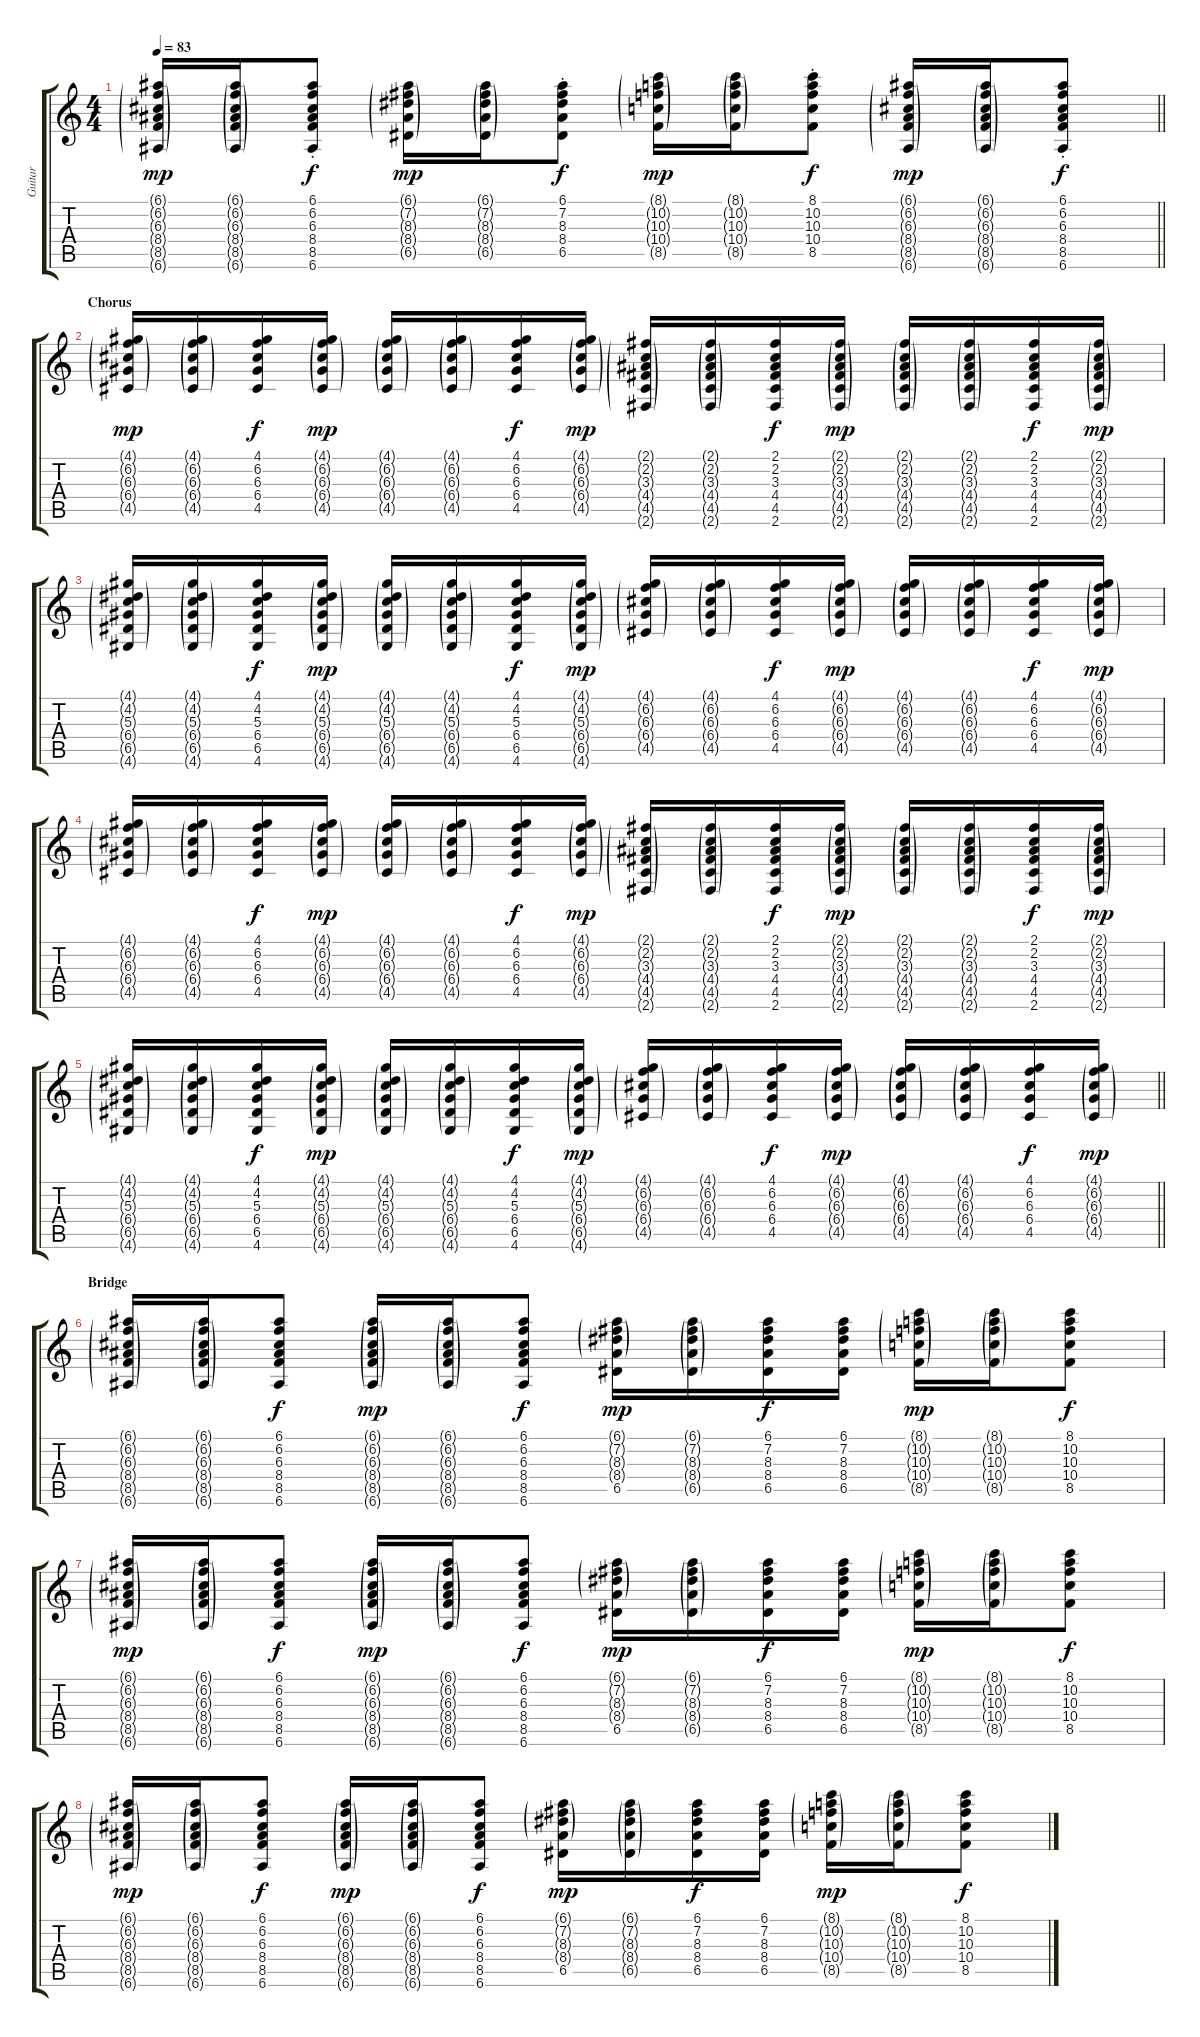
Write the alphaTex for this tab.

\track ("Guitar" "Guitar") {instrument acousticguitarsteel}
\staff {score tabs}
\tuning (E4 B3 G3 D3 A2 E2) {hide}
\ts (4 4)
\tempo 83
\clef g2
\barLineRight lightlight
\ks c
(6.1{g} 6.2{g} 6.3{g} 8.4{g} 8.5{g} 6.6{g}).16{dy mp} (6.1{g} 6.2{g} 6.3{g} 8.4{g} 8.5{g} 6.6{g}).16 (6.1{st} 6.2{st} 6.3{st} 8.4{st} 8.5{st} 6.6{st}).8{dy f} (6.1{g} 7.2{g} 8.3{g} 8.4{g} 6.5{g}).16{dy mp} (6.1{g} 7.2{g} 8.3{g} 8.4{g} 6.5{g}).16 (6.1{st} 7.2{st} 8.3{st} 8.4{st} 6.5{st}).8{dy f} (8.1{g} 10.2{g} 10.3{g} 10.4{g} 8.5{g}).16{dy mp} (8.1{g} 10.2{g} 10.3{g} 10.4{g} 8.5{g}).16 (8.1{st} 10.2{st} 10.3{st} 10.4{st} 8.5{st}).8{dy f} (6.1{g} 6.2{g} 6.3{g} 8.4{g} 8.5{g} 6.6{g}).16{dy mp} (6.1{g} 6.2{g} 6.3{g} 8.4{g} 8.5{g} 6.6{g}).16 (6.1{st} 6.2{st} 6.3{st} 8.4{st} 8.5{st} 6.6{st}).8{dy f} |
\section ("" "Chorus")
(4.1{g} 6.2{g} 6.3{g} 6.4{g} 4.5{g}).16{dy mp} (4.1{g} 6.2{g} 6.3{g} 6.4{g} 4.5{g}).16 (4.1 6.2 6.3 6.4 4.5).16{dy f} (4.1{g} 6.2{g} 6.3{g} 6.4{g} 4.5{g}).16{dy mp} (4.1{g} 6.2{g} 6.3{g} 6.4{g} 4.5{g}).16 (4.1{g} 6.2{g} 6.3{g} 6.4{g} 4.5{g}).16 (4.1 6.2 6.3 6.4 4.5).16{dy f} (4.1{g} 6.2{g} 6.3{g} 6.4{g} 4.5{g}).16{dy mp} (2.1{g} 2.2{g} 3.3{g} 4.4{g} 4.5{g} 2.6{g}).16 (2.1{g} 2.2{g} 3.3{g} 4.4{g} 4.5{g} 2.6{g}).16 (2.1 2.2 3.3 4.4 4.5 2.6).16{dy f} (2.1{g} 2.2{g} 3.3{g} 4.4{g} 4.5{g} 2.6{g}).16{dy mp} (2.1{g} 2.2{g} 3.3{g} 4.4{g} 4.5{g} 2.6{g}).16 (2.1{g} 2.2{g} 3.3{g} 4.4{g} 4.5{g} 2.6{g}).16 (2.1 2.2 3.3 4.4 4.5 2.6).16{dy f} (2.1{g} 2.2{g} 3.3{g} 4.4{g} 4.5{g} 2.6{g}).16{dy mp} |
(4.1{g} 4.2{g} 5.3{g} 6.4{g} 6.5{g} 4.6{g}).16 (4.1{g} 4.2{g} 5.3{g} 6.4{g} 6.5{g} 4.6{g}).16 (4.1 4.2 5.3 6.4 6.5 4.6).16{dy f} (4.1{g} 4.2{g} 5.3{g} 6.4{g} 6.5{g} 4.6{g}).16{dy mp} (4.1{g} 4.2{g} 5.3{g} 6.4{g} 6.5{g} 4.6{g}).16 (4.1{g} 4.2{g} 5.3{g} 6.4{g} 6.5{g} 4.6{g}).16 (4.1 4.2 5.3 6.4 6.5 4.6).16{dy f} (4.1{g} 4.2{g} 5.3{g} 6.4{g} 6.5{g} 4.6{g}).16{dy mp} (4.1{g} 6.2{g} 6.3{g} 6.4{g} 4.5{g}).16 (4.1{g} 6.2{g} 6.3{g} 6.4{g} 4.5{g}).16 (4.1 6.2 6.3 6.4 4.5).16{dy f} (4.1{g} 6.2{g} 6.3{g} 6.4{g} 4.5{g}).16{dy mp} (4.1{g} 6.2{g} 6.3{g} 6.4{g} 4.5{g}).16 (4.1{g} 6.2{g} 6.3{g} 6.4{g} 4.5{g}).16 (4.1 6.2 6.3 6.4 4.5).16{dy f} (4.1{g} 6.2{g} 6.3{g} 6.4{g} 4.5{g}).16{dy mp} |
(4.1{g} 6.2{g} 6.3{g} 6.4{g} 4.5{g}).16 (4.1{g} 6.2{g} 6.3{g} 6.4{g} 4.5{g}).16 (4.1 6.2 6.3 6.4 4.5).16{dy f} (4.1{g} 6.2{g} 6.3{g} 6.4{g} 4.5{g}).16{dy mp} (4.1{g} 6.2{g} 6.3{g} 6.4{g} 4.5{g}).16 (4.1{g} 6.2{g} 6.3{g} 6.4{g} 4.5{g}).16 (4.1 6.2 6.3 6.4 4.5).16{dy f} (4.1{g} 6.2{g} 6.3{g} 6.4{g} 4.5{g}).16{dy mp} (2.1{g} 2.2{g} 3.3{g} 4.4{g} 4.5{g} 2.6{g}).16 (2.1{g} 2.2{g} 3.3{g} 4.4{g} 4.5{g} 2.6{g}).16 (2.1 2.2 3.3 4.4 4.5 2.6).16{dy f} (2.1{g} 2.2{g} 3.3{g} 4.4{g} 4.5{g} 2.6{g}).16{dy mp} (2.1{g} 2.2{g} 3.3{g} 4.4{g} 4.5{g} 2.6{g}).16 (2.1{g} 2.2{g} 3.3{g} 4.4{g} 4.5{g} 2.6{g}).16 (2.1 2.2 3.3 4.4 4.5 2.6).16{dy f} (2.1{g} 2.2{g} 3.3{g} 4.4{g} 4.5{g} 2.6{g}).16{dy mp} |
\barLineRight lightlight
(4.1{g} 4.2{g} 5.3{g} 6.4{g} 6.5{g} 4.6{g}).16 (4.1{g} 4.2{g} 5.3{g} 6.4{g} 6.5{g} 4.6{g}).16 (4.1 4.2 5.3 6.4 6.5 4.6).16{dy f} (4.1{g} 4.2{g} 5.3{g} 6.4{g} 6.5{g} 4.6{g}).16{dy mp} (4.1{g} 4.2{g} 5.3{g} 6.4{g} 6.5{g} 4.6{g}).16 (4.1{g} 4.2{g} 5.3{g} 6.4{g} 6.5{g} 4.6{g}).16 (4.1 4.2 5.3 6.4 6.5 4.6).16{dy f} (4.1{g} 4.2{g} 5.3{g} 6.4{g} 6.5{g} 4.6{g}).16{dy mp} (4.1{g} 6.2{g} 6.3{g} 6.4{g} 4.5{g}).16 (4.1{g} 6.2{g} 6.3{g} 6.4{g} 4.5{g}).16 (4.1 6.2 6.3 6.4 4.5).16{dy f} (4.1{g} 6.2{g} 6.3{g} 6.4{g} 4.5{g}).16{dy mp} (4.1{g} 6.2{g} 6.3{g} 6.4{g} 4.5{g}).16 (4.1{g} 6.2{g} 6.3{g} 6.4{g} 4.5{g}).16 (4.1 6.2 6.3 6.4 4.5).16{dy f} (4.1{g} 6.2{g} 6.3{g} 6.4{g} 4.5{g}).16{dy mp} |
\section ("" "Bridge")
(6.1{g} 6.2{g} 6.3{g} 8.4{g} 8.5{g} 6.6{g}).16 (6.1{g} 6.2{g} 6.3{g} 8.4{g} 8.5{g} 6.6{g}).16 (6.1 6.2 6.3 8.4 8.5 6.6).8{dy f} (6.1{g} 6.2{g} 6.3{g} 8.4{g} 8.5{g} 6.6{g}).16{dy mp} (6.1{g} 6.2{g} 6.3{g} 8.4{g} 8.5{g} 6.6{g}).16 (6.1 6.2 6.3 8.4 8.5 6.6).8{dy f} (6.1{g} 7.2{g} 8.3{g} 8.4{g} 6.5).16{dy mp} (6.1{g} 7.2{g} 8.3{g} 8.4{g} 6.5{g}).16 (6.1 7.2 8.3 8.4 6.5).16{dy f} (6.1 7.2 8.3 8.4 6.5).16 (8.1{g} 10.2{g} 10.3{g} 10.4{g} 8.5{g}).16{dy mp} (8.1{g} 10.2{g} 10.3{g} 10.4{g} 8.5{g}).16 (8.1 10.2 10.3 10.4 8.5).8{dy f} |
(6.1{g} 6.2{g} 6.3{g} 8.4{g} 8.5{g} 6.6{g}).16{dy mp} (6.1{g} 6.2{g} 6.3{g} 8.4{g} 8.5{g} 6.6{g}).16 (6.1 6.2 6.3 8.4 8.5 6.6).8{dy f} (6.1{g} 6.2{g} 6.3{g} 8.4{g} 8.5{g} 6.6{g}).16{dy mp} (6.1{g} 6.2{g} 6.3{g} 8.4{g} 8.5{g} 6.6{g}).16 (6.1 6.2 6.3 8.4 8.5 6.6).8{dy f} (6.1{g} 7.2{g} 8.3{g} 8.4{g} 6.5).16{dy mp} (6.1{g} 7.2{g} 8.3{g} 8.4{g} 6.5{g}).16 (6.1 7.2 8.3 8.4 6.5).16{dy f} (6.1 7.2 8.3 8.4 6.5).16 (8.1{g} 10.2{g} 10.3{g} 10.4{g} 8.5{g}).16{dy mp} (8.1{g} 10.2{g} 10.3{g} 10.4{g} 8.5{g}).16 (8.1 10.2 10.3 10.4 8.5).8{dy f} |
(6.1{g} 6.2{g} 6.3{g} 8.4{g} 8.5{g} 6.6{g}).16{dy mp} (6.1{g} 6.2{g} 6.3{g} 8.4{g} 8.5{g} 6.6{g}).16 (6.1 6.2 6.3 8.4 8.5 6.6).8{dy f} (6.1{g} 6.2{g} 6.3{g} 8.4{g} 8.5{g} 6.6{g}).16{dy mp} (6.1{g} 6.2{g} 6.3{g} 8.4{g} 8.5{g} 6.6{g}).16 (6.1 6.2 6.3 8.4 8.5 6.6).8{dy f} (6.1{g} 7.2{g} 8.3{g} 8.4{g} 6.5).16{dy mp} (6.1{g} 7.2{g} 8.3{g} 8.4{g} 6.5{g}).16 (6.1 7.2 8.3 8.4 6.5).16{dy f} (6.1 7.2 8.3 8.4 6.5).16 (8.1{g} 10.2{g} 10.3{g} 10.4{g} 8.5{g}).16{dy mp} (8.1{g} 10.2{g} 10.3{g} 10.4{g} 8.5{g}).16 (8.1 10.2 10.3 10.4 8.5).8{dy f}
